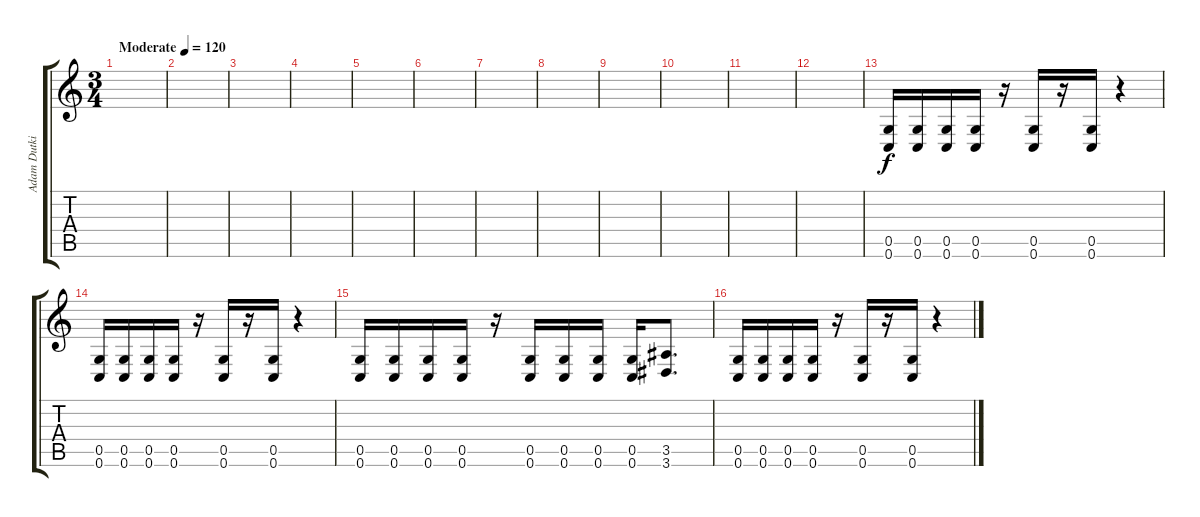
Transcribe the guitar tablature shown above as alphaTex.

\track ("Adam Dutkiewicz Rhythm" "Adam Dutki") {instrument distortionguitar}
\staff {score tabs}
\tuning (D4 A3 F3 C3 G2 C2) {hide}
\ts (3 4)
\tempo (120 "Moderate")
\clef g2
\ks c
|
|
|
|
|
|
|
|
|
|
|
|
(0.5 0.6).16 (0.5 0.6).16 (0.5 0.6).16 (0.5 0.6).16 r.16 (0.5 0.6).16 r.16 (0.5 0.6).16 r.4 |
(0.5 0.6).16 (0.5 0.6).16 (0.5 0.6).16 (0.5 0.6).16 r.16 (0.5 0.6).16 r.16 (0.5 0.6).16 r.4 |
(0.5 0.6).16 (0.5 0.6).16 (0.5 0.6).16 (0.5 0.6).16 r.16 (0.5 0.6).16 (0.5 0.6).16 (0.5 0.6).16 (0.5 0.6).16 (3.5 3.6).8{d} |
(0.5 0.6).16 (0.5 0.6).16 (0.5 0.6).16 (0.5 0.6).16 r.16 (0.5 0.6).16 r.16 (0.5 0.6).16 r.4
